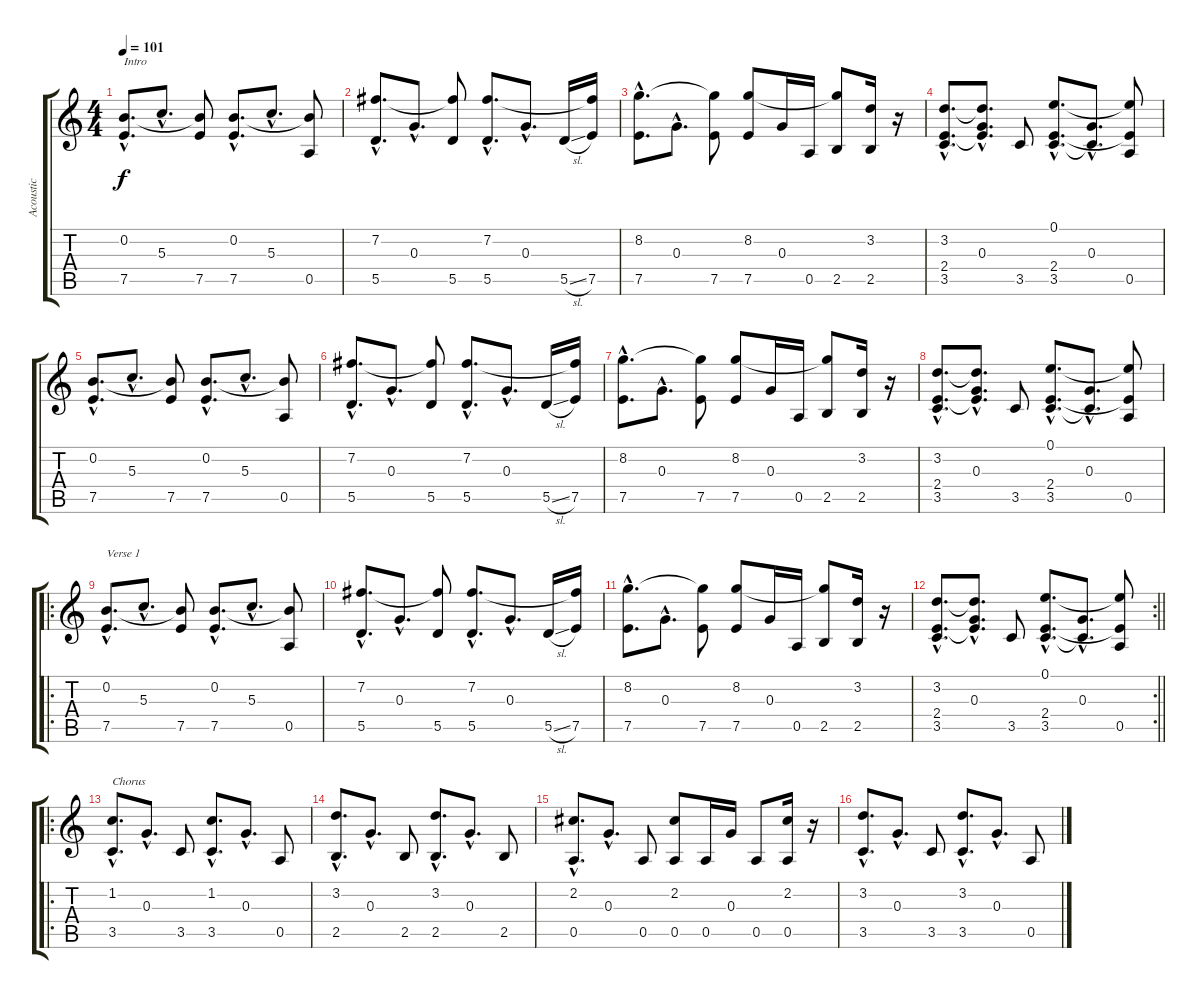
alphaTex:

\track ("Acoustic" "Acoustic") {instrument acousticguitarnylon}
\staff {score tabs}
\tuning (E4 B3 G3 D3 A2 E2) {hide}
\ts (4 4)
\tempo 101
\clef g2
\ks c
(0.2{hac} 7.5{hac}).8{d txt "Intro" lyrics (0 "") lyrics (1 "") lyrics (2 "") lyrics (3 "") lyrics (4 "") dy f instrument acousticguitarnylon} 5.3{hac}.8{d lyrics (0 "") lyrics (1 "") lyrics (2 "") lyrics (3 "") lyrics (4 "")} (0.2{t} 7.5).8 (0.2{hac} 7.5{hac}).8{d} 5.3{hac}.8{d} (0.2{t} 0.5).8 |
(7.2{hac} 5.5{hac}).8{d} 0.3{hac}.8{d} (7.2{t} 5.5).8 (7.2{hac} 5.5{hac}).8{d} 0.3{hac}.8{d} 5.5{sl}.16 (7.2{t} 7.5).16 |
(8.2{hac} 7.5{hac}).8{d} 0.3{hac}.8{d} (8.2{t} 7.5).8 (8.2 7.5).8 0.3.16 0.5.16 (8.2{t} 2.5).8 (3.2 2.5).16 r.16 |
(3.2{hac} 2.4{hac} 3.5{hac}).8{d} (3.2{hac t} 0.3{hac} 2.4{hac t}).8{d} 3.5.8 (0.1{hac} 2.4{hac} 3.5{hac}).8{d} (0.3{hac} 3.5{hac t}).8{d} (0.1{t} 2.4{t} 0.5).8 |
(0.2{hac} 7.5{hac}).8{d} 5.3{hac}.8{d} (0.2{t} 7.5).8 (0.2{hac} 7.5{hac}).8{d} 5.3{hac}.8{d} (0.2{t} 0.5).8 |
(7.2{hac} 5.5{hac}).8{d} 0.3{hac}.8{d} (7.2{t} 5.5).8 (7.2{hac} 5.5{hac}).8{d} 0.3{hac}.8{d} 5.5{sl}.16 (7.2{t} 7.5).16 |
(8.2{hac} 7.5{hac}).8{d} 0.3{hac}.8{d} (8.2{t} 7.5).8 (8.2 7.5).8 0.3.16 0.5.16 (8.2{t} 2.5).8 (3.2 2.5).16 r.16 |
(3.2{hac} 2.4{hac} 3.5{hac}).8{d} (3.2{hac t} 0.3{hac} 2.4{hac t}).8{d} 3.5.8 (0.1{hac} 2.4{hac} 3.5{hac}).8{d} (0.3{hac} 3.5{hac t}).8{d} (0.1{t} 2.4{t} 0.5).8 |
\ro
(0.2{hac} 7.5{hac}).8{d txt "Verse 1"} 5.3{hac}.8{d} (0.2{t} 7.5).8 (0.2{hac} 7.5{hac}).8{d} 5.3{hac}.8{d} (0.2{t} 0.5).8 |
(7.2{hac} 5.5{hac}).8{d} 0.3{hac}.8{d} (7.2{t} 5.5).8 (7.2{hac} 5.5{hac}).8{d} 0.3{hac}.8{d} 5.5{sl}.16 (7.2{t} 7.5).16 |
(8.2{hac} 7.5{hac}).8{d} 0.3{hac}.8{d} (8.2{t} 7.5).8 (8.2 7.5).8 0.3.16 0.5.16 (8.2{t} 2.5).8 (3.2 2.5).16 r.16 |
\rc 2
\barLineRight lightlight
(3.2{hac} 2.4{hac} 3.5{hac}).8{d} (3.2{hac t} 0.3{hac} 2.4{hac t}).8{d} 3.5.8 (0.1{hac} 2.4{hac} 3.5{hac}).8{d} (0.3{hac} 3.5{hac t}).8{d} (0.1{t} 2.4{t} 0.5).8 |
\ro
(1.2{hac} 3.5{hac}).8{d txt "Chorus"} 0.3{hac}.8{d} 3.5.8 (1.2{hac} 3.5{hac}).8{d} 0.3{hac}.8{d} 0.5.8 |
(3.2{hac} 2.5{hac}).8{d} 0.3{hac}.8{d} 2.5.8 (3.2{hac} 2.5{hac}).8{d} 0.3{hac}.8{d} 2.5.8 |
(2.2{hac} 0.5{hac}).8{d} 0.3{hac}.8{d} 0.5.8 (2.2 0.5).8 0.5.16 0.3.16 0.5.8 (2.2 0.5).16 r.16 |
(3.2{hac} 3.5{hac}).8{d} 0.3{hac}.8{d} 3.5.8 (3.2{hac} 3.5{hac}).8{d} 0.3{hac}.8{d} 0.5.8
